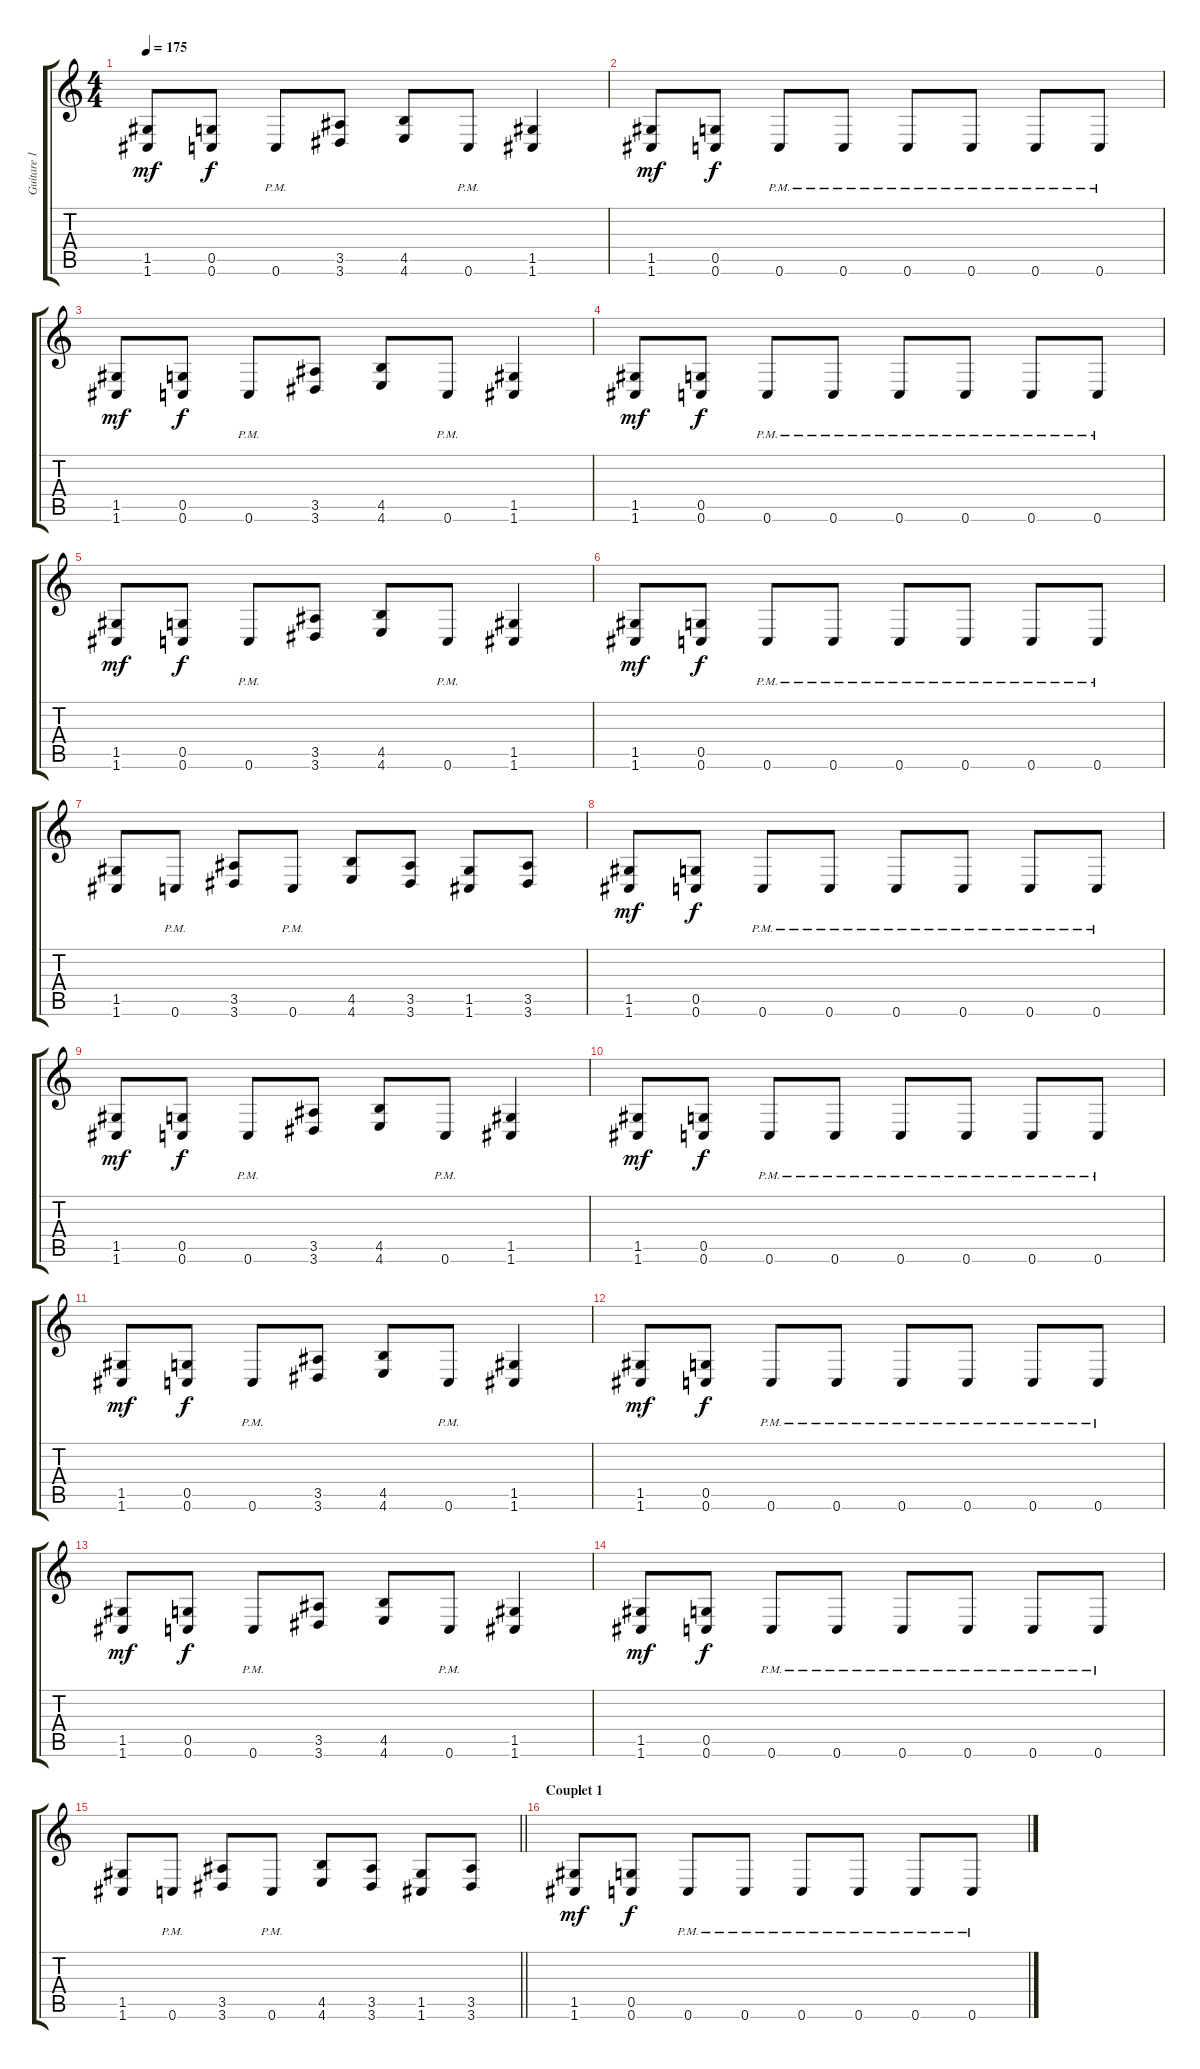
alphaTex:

\track ("Guitare 1" "Guitare 1") {instrument distortionguitar}
\staff {score tabs}
\tuning (D4 A3 F3 C3 G2 C2) {hide}
\ts (4 4)
\tempo 175
\clef g2
\ks c
(1.5 1.6).8{dy mf} (0.5 0.6).8{dy f} 0.6{pm}.8 (3.5 3.6).8 (4.5 4.6).8 0.6{pm}.8 (1.5 1.6).4 |
(1.5 1.6).8{dy mf} (0.5 0.6).8{dy f} 0.6{pm}.8 0.6{pm}.8 0.6{pm}.8 0.6{pm}.8 0.6{pm}.8 0.6{pm}.8 |
(1.5 1.6).8{dy mf} (0.5 0.6).8{dy f} 0.6{pm}.8 (3.5 3.6).8 (4.5 4.6).8 0.6{pm}.8 (1.5 1.6).4 |
(1.5 1.6).8{dy mf} (0.5 0.6).8{dy f} 0.6{pm}.8 0.6{pm}.8 0.6{pm}.8 0.6{pm}.8 0.6{pm}.8 0.6{pm}.8 |
(1.5 1.6).8{dy mf} (0.5 0.6).8{dy f} 0.6{pm}.8 (3.5 3.6).8 (4.5 4.6).8 0.6{pm}.8 (1.5 1.6).4 |
(1.5 1.6).8{dy mf} (0.5 0.6).8{dy f} 0.6{pm}.8 0.6{pm}.8 0.6{pm}.8 0.6{pm}.8 0.6{pm}.8 0.6{pm}.8 |
(1.5 1.6).8 0.6{pm}.8 (3.5 3.6).8 0.6{pm}.8 (4.5 4.6).8 (3.5 3.6).8 (1.5 1.6).8 (3.5 3.6).8 |
(1.5 1.6).8{dy mf} (0.5 0.6).8{dy f} 0.6{pm}.8 0.6{pm}.8 0.6{pm}.8 0.6{pm}.8 0.6{pm}.8 0.6{pm}.8 |
(1.5 1.6).8{dy mf} (0.5 0.6).8{dy f} 0.6{pm}.8 (3.5 3.6).8 (4.5 4.6).8 0.6{pm}.8 (1.5 1.6).4 |
(1.5 1.6).8{dy mf} (0.5 0.6).8{dy f} 0.6{pm}.8 0.6{pm}.8 0.6{pm}.8 0.6{pm}.8 0.6{pm}.8 0.6{pm}.8 |
(1.5 1.6).8{dy mf} (0.5 0.6).8{dy f} 0.6{pm}.8 (3.5 3.6).8 (4.5 4.6).8 0.6{pm}.8 (1.5 1.6).4 |
(1.5 1.6).8{dy mf} (0.5 0.6).8{dy f} 0.6{pm}.8 0.6{pm}.8 0.6{pm}.8 0.6{pm}.8 0.6{pm}.8 0.6{pm}.8 |
(1.5 1.6).8{dy mf} (0.5 0.6).8{dy f} 0.6{pm}.8 (3.5 3.6).8 (4.5 4.6).8 0.6{pm}.8 (1.5 1.6).4 |
(1.5 1.6).8{dy mf} (0.5 0.6).8{dy f} 0.6{pm}.8 0.6{pm}.8 0.6{pm}.8 0.6{pm}.8 0.6{pm}.8 0.6{pm}.8 |
\barLineRight lightlight
(1.5 1.6).8 0.6{pm}.8 (3.5 3.6).8 0.6{pm}.8 (4.5 4.6).8 (3.5 3.6).8 (1.5 1.6).8 (3.5 3.6).8 |
\section ("" "Couplet 1")
(1.5 1.6).8{dy mf} (0.5 0.6).8{dy f} 0.6{pm}.8 0.6{pm}.8 0.6{pm}.8 0.6{pm}.8 0.6{pm}.8 0.6{pm}.8
